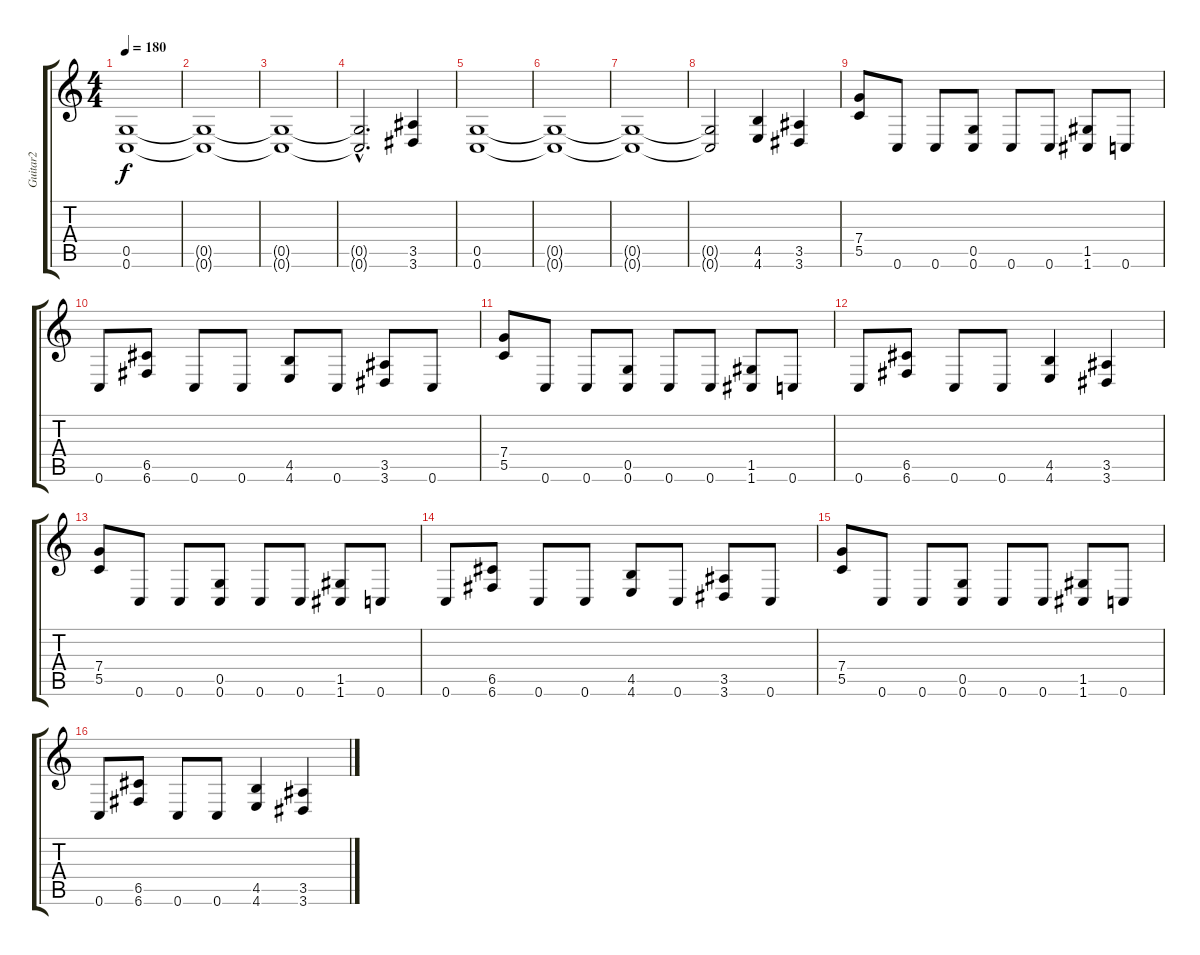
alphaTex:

\track ("Guitar2" "Guitar2") {instrument distortionguitar}
\staff {score tabs}
\tuning (D4 A3 F3 C3 G2 C2) {hide}
\ts (4 4)
\tempo 180
\clef g2
\ks c
(0.5 0.6).1{dy f instrument distortionguitar} |
(0.5{t} 0.6{t}).1 |
(0.5{t} 0.6{t}).1 |
(0.5{hac t} 0.6{hac t}).2{d} (3.5 3.6).4 |
(0.5 0.6).1 |
(0.5{t} 0.6{t}).1 |
(0.5{t} 0.6{t}).1 |
(0.5{t} 0.6{t}).2 (4.5 4.6).4 (3.5 3.6).4 |
(7.4 5.5).8 0.6.8 0.6.8 (0.5 0.6).8 0.6.8 0.6.8 (1.5 1.6).8 0.6.8 |
0.6.8 (6.5 6.6).8 0.6.8 0.6.8 (4.5 4.6).8 0.6.8 (3.5 3.6).8 0.6.8 |
(7.4 5.5).8 0.6.8 0.6.8 (0.5 0.6).8 0.6.8 0.6.8 (1.5 1.6).8 0.6.8 |
0.6.8 (6.5 6.6).8 0.6.8 0.6.8 (4.5 4.6).4 (3.5 3.6).4 |
(7.4 5.5).8 0.6.8 0.6.8 (0.5 0.6).8 0.6.8 0.6.8 (1.5 1.6).8 0.6.8 |
0.6.8 (6.5 6.6).8 0.6.8 0.6.8 (4.5 4.6).8 0.6.8 (3.5 3.6).8 0.6.8 |
(7.4 5.5).8 0.6.8 0.6.8 (0.5 0.6).8 0.6.8 0.6.8 (1.5 1.6).8 0.6.8 |
0.6.8 (6.5 6.6).8 0.6.8 0.6.8 (4.5 4.6).4 (3.5 3.6).4
